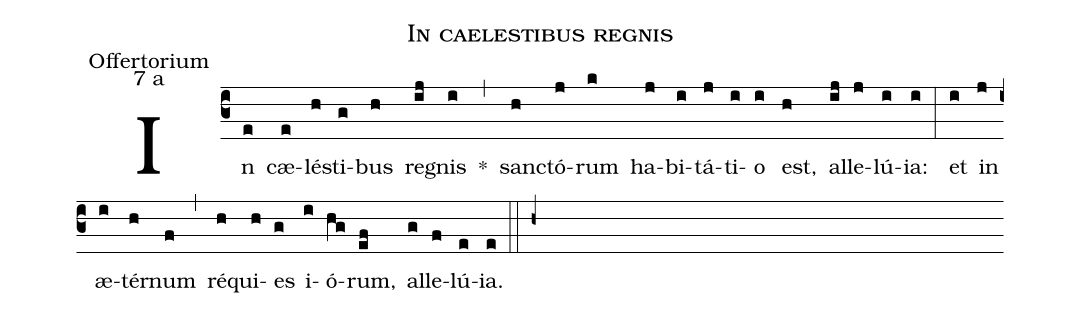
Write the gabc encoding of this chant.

name: In caelestibus regnis;
office-part: Offertorium;
mode: 7;
mode-differentia: a;
%%
(c3)

In(e) cæ(e)lé(h)sti(g)bus(h) re(ij)gnis(i) *(,)
sanc(h)tó(j)rum(k) ha(j)bi(i)tá(j)ti(i)o(i) est,(h) al(ij)le(j)lú(i)ia:(i) (:)
et(i) in(j) æ(i)tér(h)num(f) (,)
ré(h)qui(h)es(g) i(i)ó(hg)rum,(ef) al(g)le(f)lú(e)ia.(e)

(::)

(h+)
